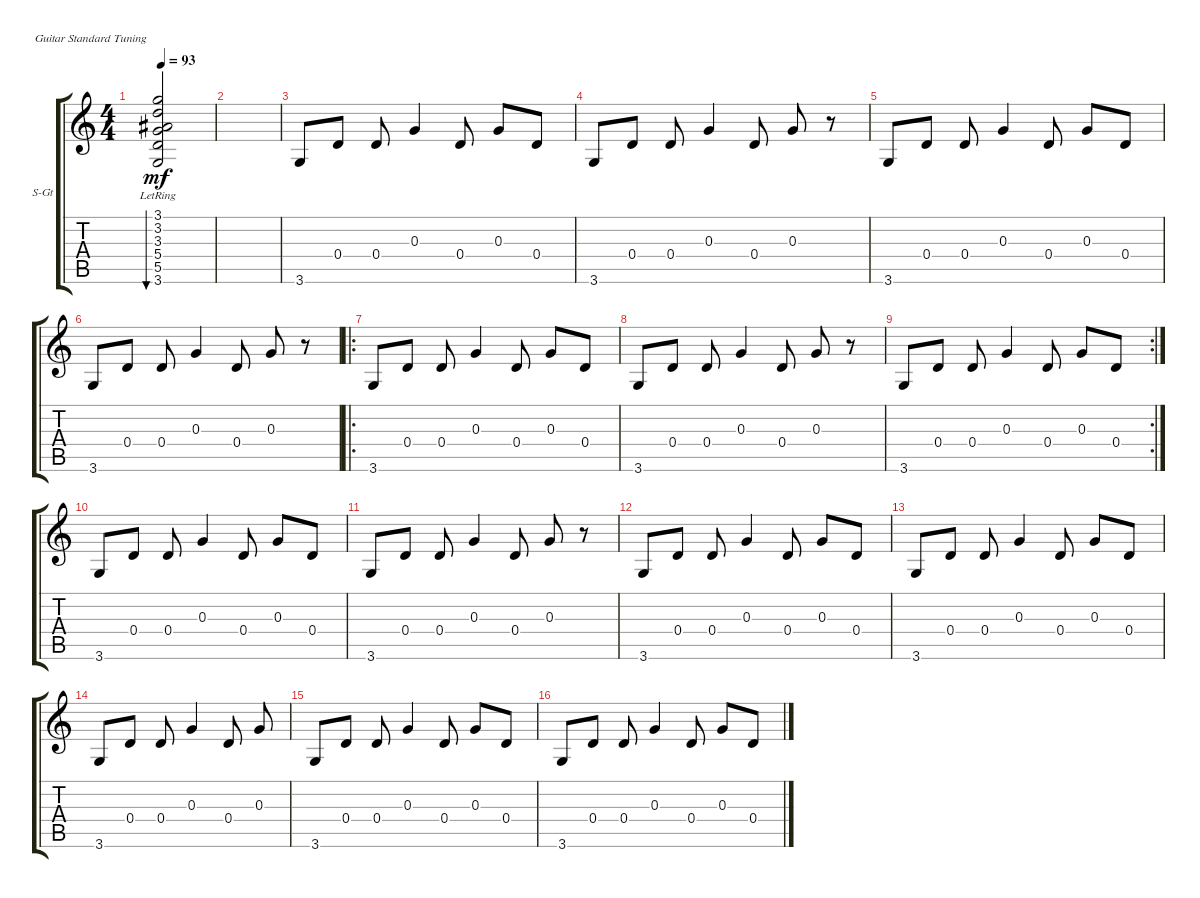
\defaultSystemsLayout 4
\bracketExtendMode groupsimilarinstruments
\firstSystemTrackNameOrientation horizontal
\otherSystemsTrackNameOrientation horizontal
\track ("Steel Guitar" "S-Gt") {instrument acousticguitarsteel}
\staff {score tabs}
\tuning (E4 B3 G3 D3 A2 E2)
\ts (4 4)
\tempo 93
\clef g2
\ks c
(3.6{lr} 5.5{lr} 5.4{lr} 3.3{lr} 3.2{lr} 3.1{lr}).2{bu 480 dy mf instrument acousticguitarsteel} |
|
3.6.8 0.4.8 0.4.8 0.3.4 0.4.8 0.3.8 0.4.8 |
3.6.8 0.4.8 0.4.8 0.3.4 0.4.8 0.3.8 r.8 |
3.6.8 0.4.8 0.4.8 0.3.4 0.4.8 0.3.8 0.4.8 |
3.6.8 0.4.8 0.4.8 0.3.4 0.4.8 0.3.8 r.8 |
\ro
3.6.8 0.4.8 0.4.8 0.3.4 0.4.8 0.3.8 0.4.8 |
3.6.8 0.4.8 0.4.8 0.3.4 0.4.8 0.3.8 r.8 |
\rc 2
3.6.8 0.4.8 0.4.8 0.3.4 0.4.8 0.3.8 0.4.8 |
3.6.8 0.4.8 0.4.8 0.3.4 0.4.8 0.3.8 0.4.8 |
3.6.8 0.4.8 0.4.8 0.3.4 0.4.8 0.3.8 r.8 |
3.6.8 0.4.8 0.4.8 0.3.4 0.4.8 0.3.8 0.4.8 |
3.6.8 0.4.8 0.4.8 0.3.4 0.4.8 0.3.8 0.4.8 |
3.6.8 0.4.8 0.4.8 0.3.4 0.4.8 0.3.8 |
3.6.8 0.4.8 0.4.8 0.3.4 0.4.8 0.3.8 0.4.8 |
3.6.8 0.4.8 0.4.8 0.3.4 0.4.8 0.3.8 0.4.8
